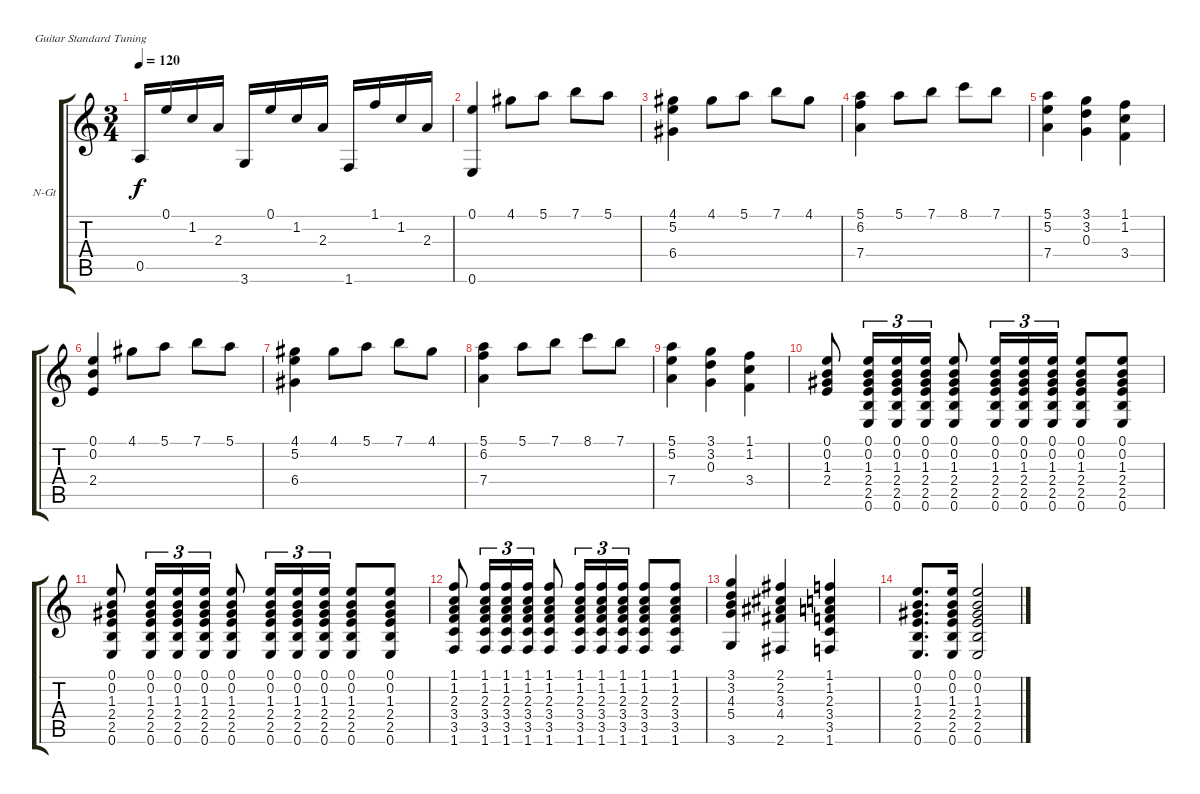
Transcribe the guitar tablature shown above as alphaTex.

\bracketExtendMode groupsimilarinstruments
\firstSystemTrackNameOrientation horizontal
\otherSystemsTrackNameOrientation horizontal
\track ("guitarra 2" "N-Gt") {instrument acousticguitarnylon}
\staff {score tabs}
\tuning (E4 B3 G3 D3 A2 E2)
\ts (3 4)
\tempo 120
\clef g2
\ks c
0.5.16{dy f} 0.1.16 1.2.16 2.3.16 3.6.16 0.1.16 1.2.16 2.3.16 1.6.16 1.1.16 1.2.16 2.3.16 |
(0.1 0.6).4 4.1.8 5.1.8 7.1.8 5.1.8 |
(4.1 5.2 6.4).4 4.1.8 5.1.8 7.1.8 4.1.8 |
(5.1 6.2 7.4).4 5.1.8 7.1.8 8.1.8 7.1.8 |
(5.1 5.2 7.4).4 (3.1 3.2 0.3).4 (1.1 1.2 3.4).4 |
(0.1 0.2 2.4).4 4.1.8 5.1.8 7.1.8 5.1.8 |
(4.1 5.2 6.4).4 4.1.8 5.1.8 7.1.8 4.1.8 |
(5.1 6.2 7.4).4 5.1.8 7.1.8 8.1.8 7.1.8 |
(5.1 5.2 7.4).4 (3.1 3.2 0.3).4 (1.1 1.2 3.4).4 |
(0.1 0.2 1.3 2.4).8 (0.1 0.2 1.3 2.4 2.5 0.6).16{tu (3 2)} (0.1 0.2 1.3 2.4 2.5 0.6).16{tu (3 2)} (0.1 0.2 1.3 2.4 2.5 0.6).16{tu (3 2)} (0.1 0.2 1.3 2.4 2.5 0.6).8 (0.1 0.2 1.3 2.4 2.5 0.6).16{tu (3 2)} (0.1 0.2 1.3 2.4 2.5 0.6).16{tu (3 2)} (0.1 0.2 1.3 2.4 2.5 0.6).16{tu (3 2)} (0.1 0.2 1.3 2.4 2.5 0.6).8 (0.1 0.2 1.3 2.4 2.5 0.6).8 |
(0.1 0.2 1.3 2.4 2.5 0.6).8 (0.1 0.2 1.3 2.4 2.5 0.6).16{tu (3 2)} (0.1 0.2 1.3 2.4 2.5 0.6).16{tu (3 2)} (0.1 0.2 1.3 2.4 2.5 0.6).16{tu (3 2)} (0.1 0.2 1.3 2.4 2.5 0.6).8 (0.1 0.2 1.3 2.4 2.5 0.6).16{tu (3 2)} (0.1 0.2 1.3 2.4 2.5 0.6).16{tu (3 2)} (0.1 0.2 1.3 2.4 2.5 0.6).16{tu (3 2)} (0.1 0.2 1.3 2.4 2.5 0.6).8 (0.1 0.2 1.3 2.4 2.5 0.6).8 |
(1.1 1.2 2.3 3.4 3.5 1.6).8 (1.1 1.2 2.3 3.4 3.5 1.6).16{tu (3 2)} (1.1 1.2 2.3 3.4 3.5 1.6).16{tu (3 2)} (1.1 1.2 2.3 3.4 3.5 1.6).16{tu (3 2)} (1.1 1.2 2.3 3.4 3.5 1.6).8 (1.1 1.2 2.3 3.4 3.5 1.6).16{tu (3 2)} (1.1 1.2 2.3 3.4 3.5 1.6).16{tu (3 2)} (1.1 1.2 2.3 3.4 3.5 1.6).16{tu (3 2)} (1.1 1.2 2.3 3.4 3.5 1.6).8 (1.1 1.2 2.3 3.4 3.5 1.6).8 |
(3.1 3.2 4.3 5.4 3.6).4 (2.1 2.2 3.3 4.4 2.6).4 (1.1 1.2 2.3 3.4 3.5 1.6).4 |
(0.1 0.2 1.3 2.4 2.5 0.6).8{d} (0.1 0.2 1.3 2.4 2.5 0.6).16 (0.1 0.2 1.3 2.4 2.5 0.6).2
